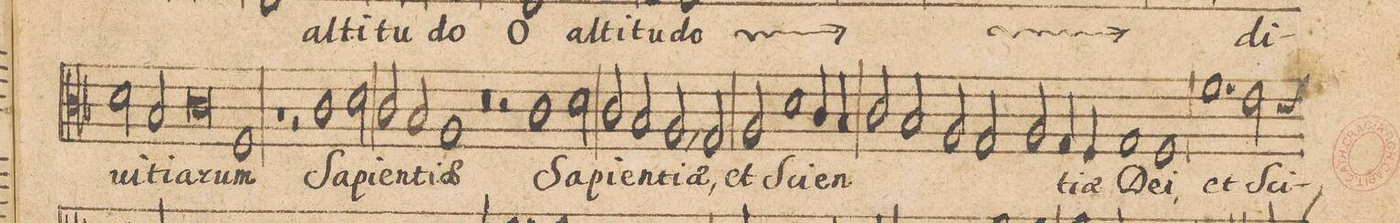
**kern	**text
*I"TENOR.	*
*clefC3	*
*k[b-]	*
*met(C|)	*
*M2/1	*
*custos:d	*
2d\	-ui-
2B-/	-ti-
=13-	=13-
0c	-a-
=14-	=14-
1F	-rum
1r	.
=15-	=15-
2r	.
1c	Sa-
2d\	-pi-
=16-	=16-
2c/	-en-
2B-/	-ti-
1A	-ae
=17-	=17-
0r	.
=18-	=18-
2r	.
1c	Sa-
2d\	-pi-
=19-	=19-
2c/	-en-
2B-/	-ti-
2A,/	-ae,
2G/	et
=20-	=20-
2A/	Sci-
1d	-en-
4c/	.
4B-/	.
=21-	=21-
2c/	.
2B-/	.
2A/	.
2G/	.
=22-	=22-
2A/	.
4G/	-ti-
4F/	-ae
1G	De-
=23-	=23-
1F	-i,
1.f	et
=24-	=24-
2e\	Sci-
*custos:d	*
*-	*-
